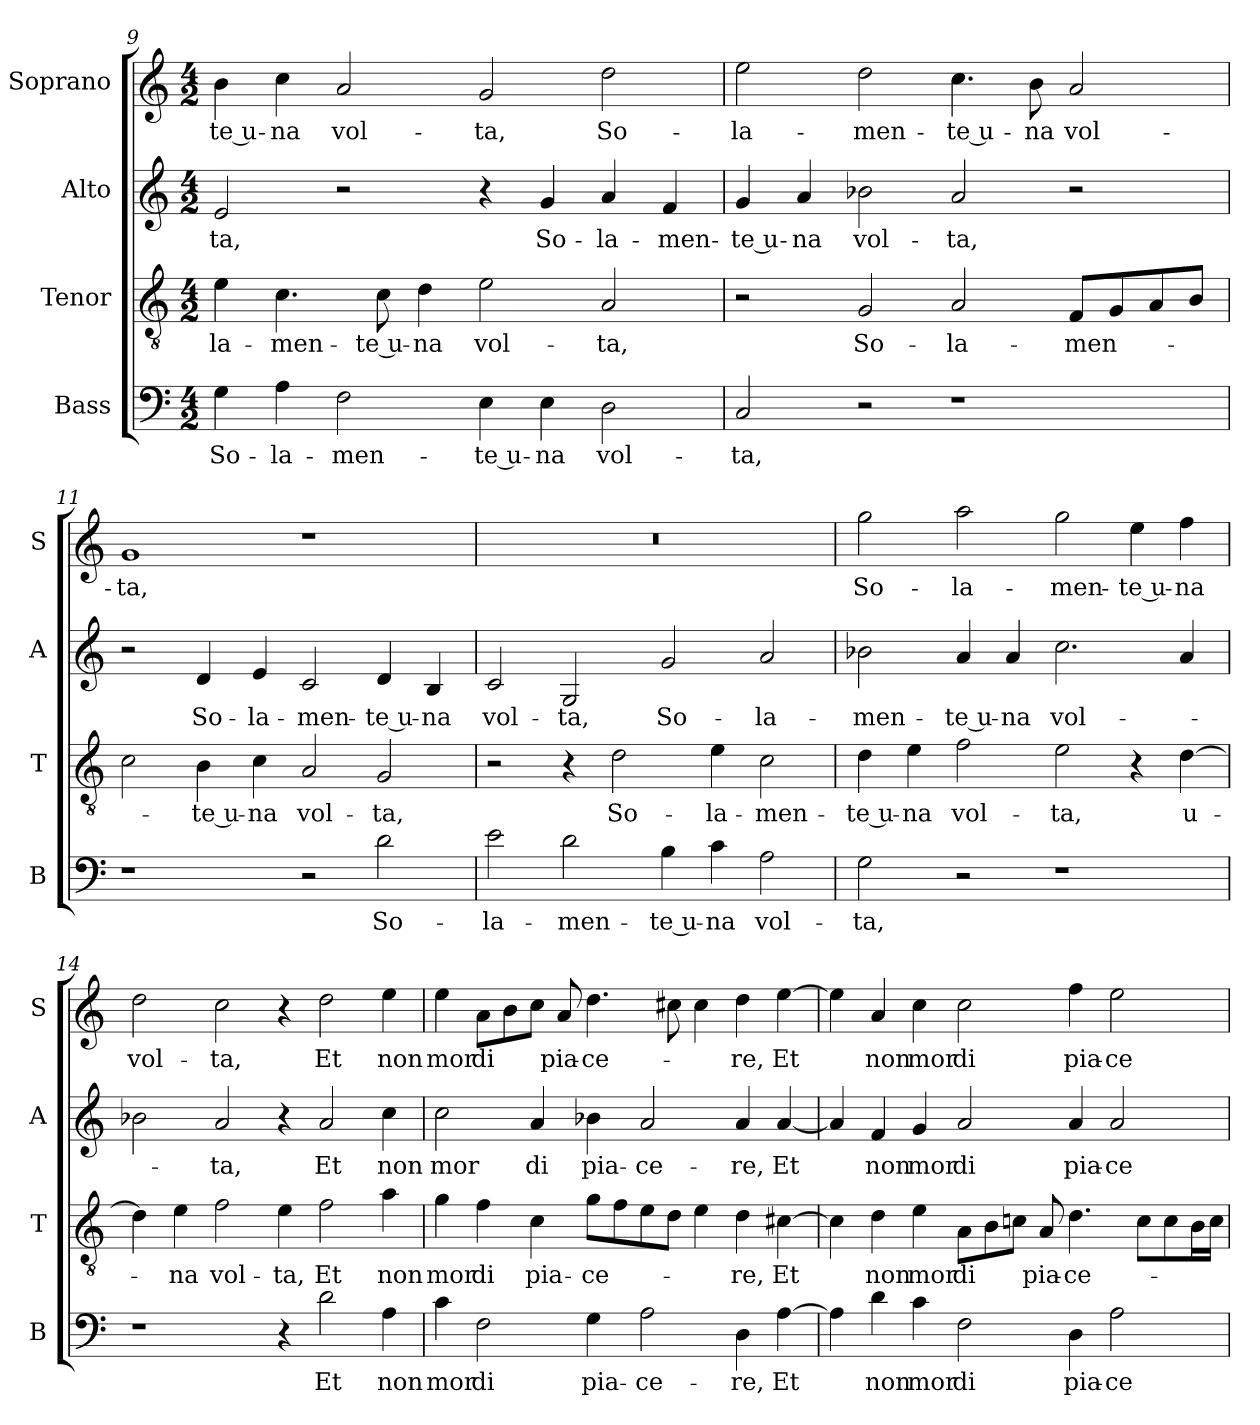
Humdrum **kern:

**kern	**text	**kern	**text	**kern	**text	**kern	**text
*part4	*part4	*part3	*part3	*part2	*part2	*part1	*part1
*staff4	*staff4	*staff3	*staff3	*staff2	*staff2	*staff1	*staff1
*I"Bass	*	*I"Tenor	*	*I"Alto	*	*I"Soprano	*
*I'B	*	*I'T	*	*I'A	*	*I'S	*
*clefF4	*	*clefGv2	*	*clefG2	*	*clefG2	*
*k[]	*	*k[]	*	*k[]	*	*k[]	*
*C:	*	*C:	*	*C:	*	*C:	*
*M4/2	*	*M4/2	*	*M4/2	*	*M4/2	*
=9	=9	=9	=9	=9	=9	=9	=9
!	!LO:LY:b	!	!LO:LY:b	!	!LO:LY:b	!	!LO:LY:b
4G\	So-	4e\	-la-	2e/	-ta,	4b\	-te u-
!	!LO:LY:b	!	!LO:LY:b	!	!	!	!LO:LY:b
4A\	-la-	4.c\	-men-	.	.	4cc\	-na
!	!LO:LY:b	!	!	!	!	!	!LO:LY:b
2F\	-men-	.	.	2r	.	2a/	vol-
!	!	!	!LO:LY:b	!	!	!	!
.	.	8c\	-te u-	.	.	.	.
!	!	!	!LO:LY:b	!	!	!	!
.	.	4d\	-na	.	.	.	.
!	!LO:LY:b	!	!LO:LY:b	!	!	!	!LO:LY:b
4E\	-te u-	2e\	vol-	4r	.	2g/	-ta,
!	!LO:LY:b	!	!	!	!LO:LY:b	!	!
4E\	-na	.	.	4g/	So-	.	.
!	!LO:LY:b	!	!LO:LY:b	!	!LO:LY:b	!	!LO:LY:b
2D\	vol-	2A/	-ta,	4a/	-la-	2dd\	So-
!	!	!	!	!	!LO:LY:b	!	!
.	.	.	.	4f/	-men-	.	.
!!LO:PB:g=z
=10	=10	=10	=10	=10	=10	=10	=10
!	!LO:LY:b	!	!	!	!LO:LY:b	!	!LO:LY:b
2C/	-ta,	2r	.	4g/	-te u-	2ee\	-la-
!	!	!	!	!	!LO:LY:b	!	!
.	.	.	.	4a/	-na	.	.
!	!	!	!LO:LY:b	!	!LO:LY:b	!	!LO:LY:b
2r	.	2G/	So-	2b-X\	vol-	2dd\	-men-
!	!	!	!LO:LY:b	!	!LO:LY:b	!	!LO:LY:b
1r	.	2A/	-la-	2a/	-ta,	4.cc\	-te u-
!	!	!	!	!	!	!	!LO:LY:b
.	.	.	.	.	.	8b\	-na
!	!	!	!LO:LY:b	!	!	!	!LO:LY:b
.	.	8F/L	-men-	2r	.	2a/	vol-
.	.	8G/	.	.	.	.	.
.	.	8A/	.	.	.	.	.
.	.	8B/J	.	.	.	.	.
=11	=11	=11	=11	=11	=11	=11	=11
!	!	!	!	!	!	!	!LO:LY:b
1r	.	2c\	.	2r	.	1g	-ta,
!	!	!	!LO:LY:b	!	!LO:LY:b	!	!
.	.	4B\	-te u-	4d/	So-	.	.
!	!	!	!LO:LY:b	!	!LO:LY:b	!	!
.	.	4c\	-na	4e/	-la-	.	.
!	!	!	!LO:LY:b	!	!LO:LY:b	!	!
2r	.	2A/	vol-	2c/	-men-	1r	.
!	!LO:LY:b	!	!LO:LY:b	!	!LO:LY:b	!	!
2d\	So-	2G/	-ta,	4d/	-te u-	.	.
!	!	!	!	!	!LO:LY:b	!	!
.	.	.	.	4B/	-na	.	.
=12	=12	=12	=12	=12	=12	=12	=12
!	!LO:LY:b	!	!	!	!LO:LY:b	!	!
2e\	-la-	2r	.	2c/	vol-	0r	.
!	!LO:LY:b	!	!	!	!LO:LY:b	!	!
2d\	-men-	4r	.	2G/	-ta,	.	.
!	!	!	!LO:LY:b	!	!	!	!
.	.	2d\	So-	.	.	.	.
!	!LO:LY:b	!	!	!	!LO:LY:b	!	!
4B\	-te u-	.	.	2g/	So-	.	.
!	!LO:LY:b	!	!LO:LY:b	!	!	!	!
4c\	-na	4e\	-la-	.	.	.	.
!	!LO:LY:b	!	!LO:LY:b	!	!LO:LY:b	!	!
2A\	vol-	2c\	-men-	2a/	-la-	.	.
!!LO:LB:g=z
=13	=13	=13	=13	=13	=13	=13	=13
!	!LO:LY:b	!	!LO:LY:b	!	!LO:LY:b	!	!LO:LY:b
2G\	-ta,	4d\	-te u-	2b-X\	-men-	2gg\	So-
!	!	!	!LO:LY:b	!	!	!	!
.	.	4e\	-na	.	.	.	.
!	!	!	!LO:LY:b	!	!LO:LY:b	!	!LO:LY:b
2r	.	2f\	vol-	4a/	-te u-	2aa\	-la-
!	!	!	!	!	!LO:LY:b	!	!
.	.	.	.	4a/	-na	.	.
!	!	!	!LO:LY:b	!	!LO:LY:b	!	!LO:LY:b
1r	.	2e\	-ta,	2.cc\	vol-	2gg\	-men-
!	!	!	!	!	!	!	!LO:LY:b
.	.	4r	.	.	.	4ee\	-te u-
!	!	!	!LO:LY:b	!	!	!	!LO:LY:b
.	.	[4d\	u-	4a/	.	4ff\	-na
=14	=14	=14	=14	=14	=14	=14	=14
!	!	!	!	!	!	!	!LO:LY:b
1r	.	4d\]	.	2b-X\	.	2dd\	vol-
!	!	!	!LO:LY:b	!	!	!	!
.	.	4e\	-na	.	.	.	.
!	!	!	!LO:LY:b	!	!LO:LY:b	!	!LO:LY:b
.	.	2f\	vol-	2a/	-ta,	2cc\	-ta,
!	!	!	!LO:LY:b	!	!	!	!
4r	.	4e\	-ta,	4r	.	4r	.
!	!LO:LY:b	!	!LO:LY:b	!	!LO:LY:b	!	!LO:LY:b
2d\	Et	2f\	Et	2a/	Et	2dd\	Et
!	!LO:LY:b	!	!LO:LY:b	!	!LO:LY:b	!	!LO:LY:b
4A\	non	4a\	non	4cc\	non	4ee\	non
=15	=15	=15	=15	=15	=15	=15	=15
!	!LO:LY:b	!	!LO:LY:b	!	!LO:LY:b	!	!LO:LY:b
4c\	mor	4g\	mor	2cc\	mor	4ee\	mor
!	!LO:LY:b	!	!LO:LY:b	!	!	!	!LO:LY:b
2F\	di	4f\	di	.	.	8a\L	di
.	.	.	.	.	.	8b\	.
!	!	!	!LO:LY:b	!	!LO:LY:b	!	!
.	.	4c\	pia-	4a/	di	8cc\J	.
!	!	!	!	!	!	!	!LO:LY:b
.	.	.	.	.	.	8a/	pia-
!	!LO:LY:b	!	!LO:LY:b	!	!LO:LY:b	!	!LO:LY:b
4G\	pia-	8g\L	-ce-	4b-X\	pia-	4.dd\	-ce-
.	.	8f\	.	.	.	.	.
!	!LO:LY:b	!	!	!	!LO:LY:b	!	!
2A\	-ce-	8e\	.	2a/	-ce-	.	.
.	.	8d\J	.	.	.	8cc#X\	.
.	.	4e\	.	.	.	4cc#\	.
!	!LO:LY:b	!	!LO:LY:b	!	!LO:LY:b	!	!LO:LY:b
4D\	-re,	4d\	-re,	4a/	-re,	4dd\	-re,
!	!LO:LY:b	!	!LO:LY:b	!	!LO:LY:b	!	!LO:LY:b
[4A\	Et	[4c#X\	Et	[4a/	Et	[4ee\	Et
!!LO:LB:g=z
=16	=16	=16	=16	=16	=16	=16	=16
4A\]	.	4c#\]	.	4a/]	.	4ee\]	.
!	!LO:LY:b	!	!LO:LY:b	!	!LO:LY:b	!	!LO:LY:b
4d\	non	4d\	non	4f/	non	4a/	non
!	!LO:LY:b	!	!LO:LY:b	!	!LO:LY:b	!	!LO:LY:b
4c\	mor	4e\	mor	4g/	mor	4cc\	mor
!	!LO:LY:b	!	!LO:LY:b	!	!LO:LY:b	!	!LO:LY:b
2F\	di	8A\L	di	2a/	di	2cc\	di
.	.	8B\	.	.	.	.	.
.	.	8cn\J	.	.	.	.	.
!	!	!	!LO:LY:b	!	!	!	!
.	.	8A/	pia-	.	.	.	.
!	!LO:LY:b	!	!LO:LY:b	!	!LO:LY:b	!	!LO:LY:b
4D\	pia-	4.d\	-ce-	4a/	pia-	4ff\	pia-
!	!LO:LY:b	!	!	!	!LO:LY:b	!	!LO:LY:b
2A\	-ce-	.	.	2a/	-ce-	2ee\	-ce-
.	.	8c\L	.	.	.	.	.
.	.	8c\	.	.	.	.	.
.	.	16B\L	.	.	.	.	.
.	.	16c\JJ	.	.	.	.	.
=	=	=	=	=	=	=	=
*-	*-	*-	*-	*-	*-	*-	*-
